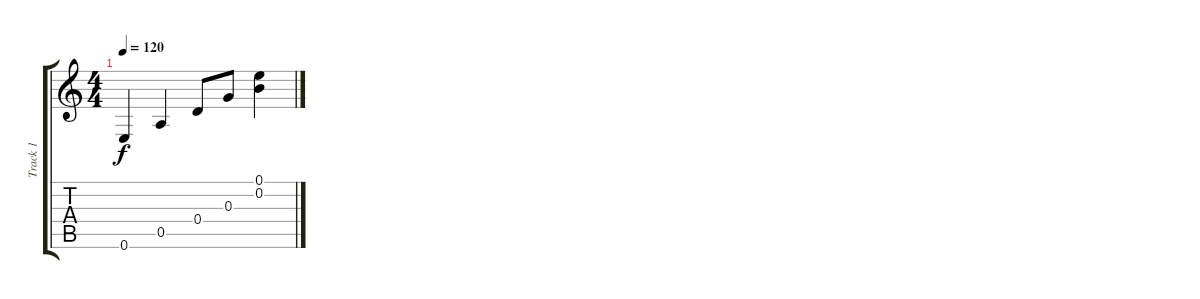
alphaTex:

\track ("Track 1" "Track 1") {instrument acousticguitarsteel}
\staff {score tabs}
\tuning (E4 B3 G3 D3 A2 E2) {hide}
\ts (4 4)
\tempo 120
\clef g2
\ks c
0.6.4{dy f instrument acousticguitarsteel} 0.5.4 0.4.8 0.3.8 (0.1 0.2).4
